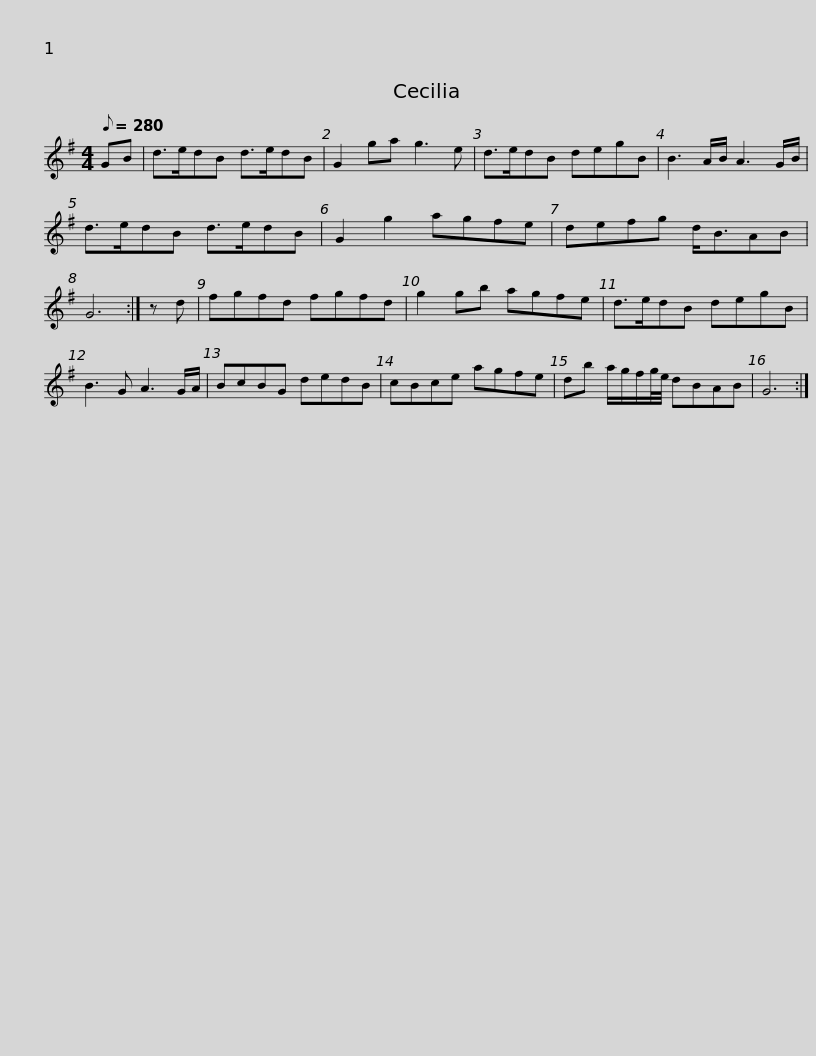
X:1
L:1/8
Q:1/8=280
M:4/4
I:linebreak $
K:G
V:1 treble
V:1
 GB | d>edB d>edB | G2 ga g3 e | d>edB degB | B3 A/B/ A3 G/B/ | %5
 d>edB d>edB |$ G2 g2 agfe | defg d<BAB | G6 :| z d | %10
 fgfd fgfd | g2 gb agfe | d>edB degB |$ B3 G A3 G/A/ | BcBG dedB | %15
 cBce agfe | db a/g/f/g/4e/4 dBAB | G6 :| %18
